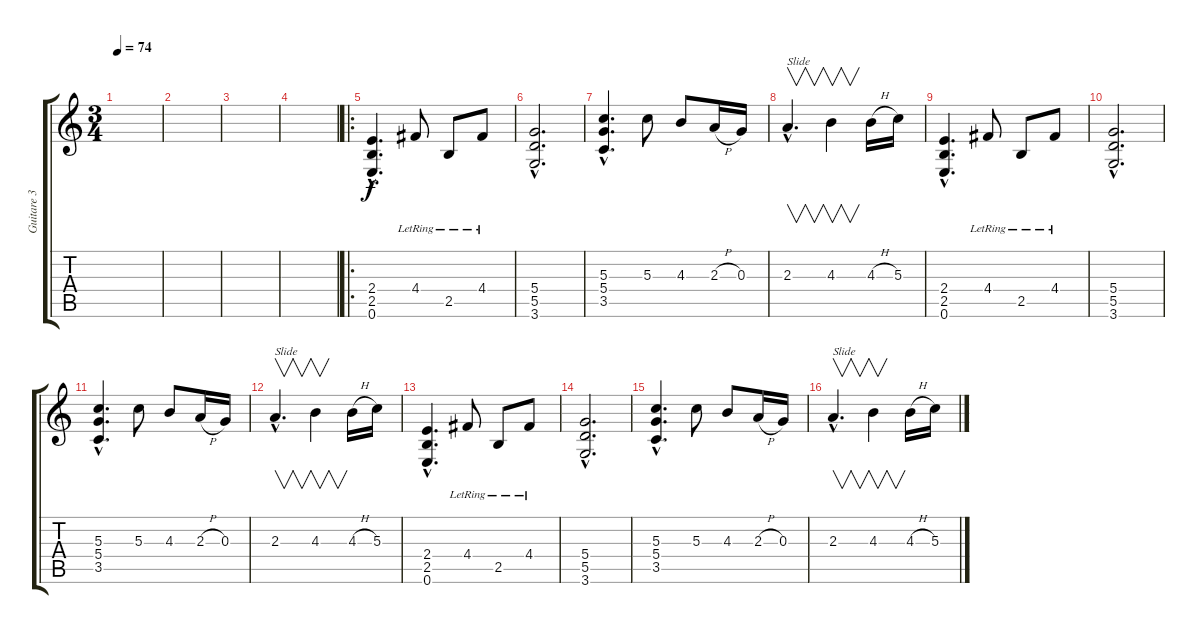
\track ("Guitare 3" "Guitare 3") {instrument distortionguitar}
\staff {score tabs}
\tuning (E4 B3 G3 D3 A2 E2) {hide}
\ts (3 4)
\tempo 74
\clef g2
\ks c
|
|
|
|
\ro
(2.4{hac} 2.5{hac} 0.6{hac}).4{d instrument distortionguitar} 4.4{lr}.8 2.5{lr}.8 4.4{lr}.8 |
(5.4{hac} 5.5{hac} 3.6{hac}).2{d} |
(5.3{hac} 5.4{hac} 3.5{hac}).4{d} 5.3.8 4.3.8 2.3{h}.16 0.3.16 |
2.3{hac}.4{v d txt "Slide"} 4.3.4{v} 4.3{h}.16 5.3.16 |
(2.4{hac} 2.5{hac} 0.6{hac}).4{d instrument distortionguitar} 4.4{lr}.8 2.5{lr}.8 4.4{lr}.8 |
(5.4{hac} 5.5{hac} 3.6{hac}).2{d} |
(5.3{hac} 5.4{hac} 3.5{hac}).4{d} 5.3.8 4.3.8 2.3{h}.16 0.3.16 |
2.3{hac}.4{v d txt "Slide"} 4.3.4{v} 4.3{h}.16 5.3.16 |
(2.4{hac} 2.5{hac} 0.6{hac}).4{d instrument distortionguitar} 4.4{lr}.8 2.5{lr}.8 4.4{lr}.8 |
(5.4{hac} 5.5{hac} 3.6{hac}).2{d} |
(5.3{hac} 5.4{hac} 3.5{hac}).4{d} 5.3.8 4.3.8 2.3{h}.16 0.3.16 |
2.3{hac}.4{v d txt "Slide"} 4.3.4{v} 4.3{h}.16 5.3.16
